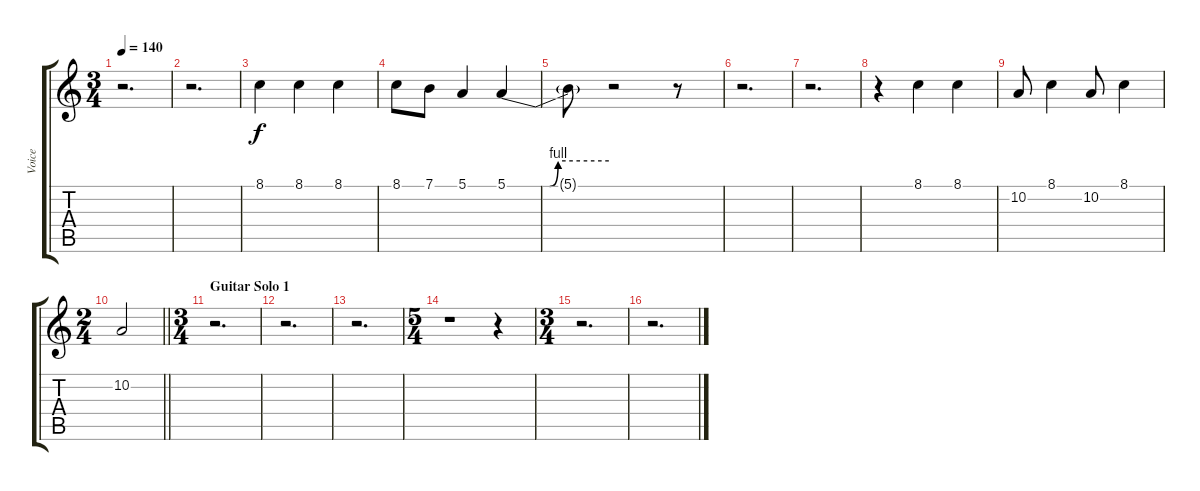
\track ("Voice" "Voice") {instrument tenorsax}
\staff {score tabs}
\tuning (E4 B3 G3 D3 A2 E2) {hide}
\ts (3 4)
\tempo 140
\clef g2
\ks c
r.2{d dy f} |
r.2{d} |
8.1.4 8.1.4 8.1.4 |
8.1.8 7.1.8 5.1.4 5.1{be (custom 0 0 25 0 30 4 60 4)}.4 |
5.1{t}.8 r.2 r.8 |
r.2{d} |
r.2{d} |
r.4 8.1.4 8.1.4 |
10.2.8 8.1.4 10.2.8 8.1.4 |
\ts (2 4)
\barLineRight lightlight
10.2.2 |
\ts (3 4)
\section ("" "Guitar Solo 1")
r.2{d} |
r.2{d} |
r.2{d} |
\ts (5 4)
r.1 r.4 |
\ts (3 4)
r.2{d} |
r.2{d}
